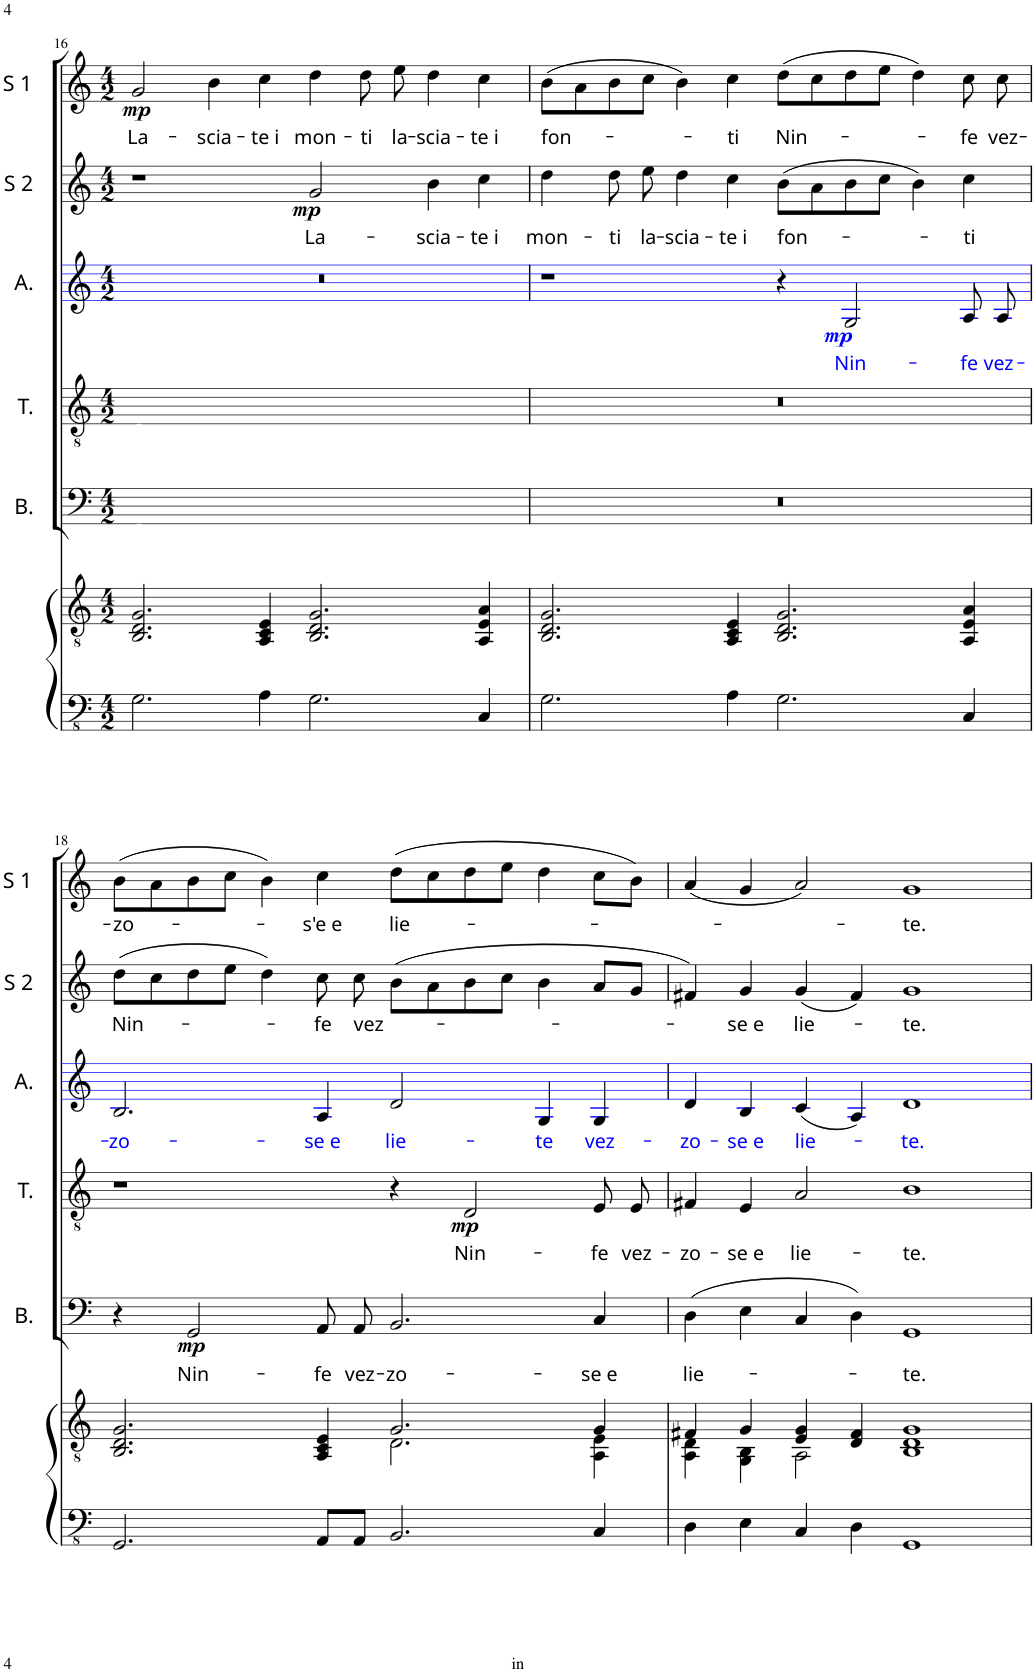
**kern	**kern	**kern	**text	**dynam	**kern	**text	**dynam	**kern	**text	**dynam	**kern	**text	**dynam	**kern	**text	**dynam
*part6	*part6	*part5	*part5	*part5	*part4	*part4	*part4	*part3	*part3	*part3	*part2	*part2	*part2	*part1	*part1	*part1
*staff7	*staff6	*staff5	*staff5	*staff5	*staff4	*staff4	*staff4	*staff3	*staff3	*staff3	*staff2	*staff2	*staff2	*staff1	*staff1	*staff1
*I"Piano	*	*I"B.	*	*	*I"T.	*	*	*I"A.	*	*	*I"S 2	*	*	*I"S 1	*	*
*I'Pno	*	*I'B.	*	*	*I'T.	*	*	*I'A.	*	*	*I'S 2	*	*	*I'S 1	*	*
!!LO:PB:g=z
*clefFv4	*clefGv2	*clefF4	*	*	*clefGv2	*	*	*clefG2	*	*	*clefG2	*	*	*clefG2	*	*
*k[]	*k[]	*k[]	*	*	*k[]	*	*	*k[]	*	*	*k[]	*	*	*k[]	*	*
*M4/2	*M4/2	*M4/2	*	*	*M4/2	*	*	*M4/2	*	*	*M4/2	*	*	*M4/2	*	*
=16	=16	=16	=16	=16	=16	=16	=16	=16	=16	=16	=16	=16	=16	=16	=16	=16
!	!	!	!	!	!	!	!	!	!	!	!	!	!	!	!LO:LY:b	!LO:DY:b
2.GG\	2.BB/ 2.D/ 2.G/	0FF!i	.	.	0D!i	.	.	0r	.	.	1r	.	.	2g/	La-	mp
!	!	!	!	!	!	!	!	!	!	!	!	!	!	!	!LO:LY:b	!
.	.	.	.	.	.	.	.	.	.	.	.	.	.	4b\	-scia-	.
!	!	!	!	!	!	!	!	!	!	!	!	!	!	!	!LO:LY:b	!
4AA\	4AA/ 4C/ 4E/	.	.	.	.	.	.	.	.	.	.	.	.	4cc\	-te i	.
!	!	!	!	!	!	!	!	!	!	!	!	!LO:LY:b	!LO:DY:b	!	!LO:LY:b	!
2.GG\	2.BB/ 2.D/ 2.G/	.	.	.	.	.	.	.	.	.	2g/	La-	mp	4dd\	mon-	.
!	!	!	!	!	!	!	!	!	!	!	!	!	!	!	!LO:LY:b	!
.	.	.	.	.	.	.	.	.	.	.	.	.	.	8dd\	-ti	.
!	!	!	!	!	!	!	!	!	!	!	!	!	!	!	!LO:LY:b	!
.	.	.	.	.	.	.	.	.	.	.	.	.	.	8ee\	la-	.
!	!	!	!	!	!	!	!	!	!	!	!	!LO:LY:b	!	!	!LO:LY:b	!
.	.	.	.	.	.	.	.	.	.	.	4b\	-scia-	.	4dd\	-scia-	.
!	!	!	!	!	!	!	!	!	!	!	!	!LO:LY:b	!	!	!LO:LY:b	!
4CC/	4AA/ 4E/ 4A/	.	.	.	.	.	.	.	.	.	4cc\	-te i	.	4cc\	-te i	.
=17	=17	=17	=17	=17	=17	=17	=17	=17	=17	=17	=17	=17	=17	=17	=17	=17
!	!	!	!	!	!	!	!	!	!	!	!	!LO:LY:b	!	!	!LO:LY:b	!
2.GG\	2.BB/ 2.D/ 2.G/	0r	.	.	0r	.	.	1r	.	.	4dd\	mon-	.	(8b\L	fon-	.
.	.	.	.	.	.	.	.	.	.	.	.	.	.	8a\	.	.
!	!	!	!	!	!	!	!	!	!	!	!	!LO:LY:b	!	!	!	!
.	.	.	.	.	.	.	.	.	.	.	8dd\	-ti	.	8b\	.	.
!	!	!	!	!	!	!	!	!	!	!	!	!LO:LY:b	!	!	!	!
.	.	.	.	.	.	.	.	.	.	.	8ee\	la-	.	8cc\J	.	.
!	!	!	!	!	!	!	!	!	!	!	!	!LO:LY:b	!	!	!	!
.	.	.	.	.	.	.	.	.	.	.	4dd\	-scia-	.	4b\)	.	.
!	!	!	!	!	!	!	!	!	!	!	!	!LO:LY:b	!	!	!LO:LY:b	!
4AA\	4AA/ 4C/ 4E/	.	.	.	.	.	.	.	.	.	4cc\	-te i	.	4cc\	-ti	.
!	!	!	!	!	!	!	!	!	!	!	!	!LO:LY:b	!	!	!LO:LY:b	!
2.GG\	2.BB/ 2.D/ 2.G/	.	.	.	.	.	.	4r	.	.	(8b\L	fon-	.	(8dd\L	Nin-	.
.	.	.	.	.	.	.	.	.	.	.	8a\	.	.	8cc\	.	.
!	!	!	!	!	!	!	!	!	!LO:LY:b:color=#0000FF	!LO:DY:b	!	!	!	!	!	!
.	.	.	.	.	.	.	.	2G/	Nin-	mp	8b\	.	.	8dd\	.	.
.	.	.	.	.	.	.	.	.	.	.	8cc\J	.	.	8ee\J	.	.
.	.	.	.	.	.	.	.	.	.	.	4b\)	.	.	4dd\)	.	.
!	!	!	!	!	!	!	!	!	!LO:LY:b:color=#0000FF	!	!	!LO:LY:b	!	!	!LO:LY:b	!
4CC/	4AA/ 4E/ 4A/	.	.	.	.	.	.	8A/L	-fe	.	4cc\	-ti	.	8cc\	-fe	.
!	!	!	!	!	!	!	!	!	!LO:LY:b:color=#0000FF	!	!	!	!	!	!LO:LY:b	!
.	.	.	.	.	.	.	.	8A/J	vez-	.	.	.	.	8cc\	vez-	.
!!LO:LB:g=z
=18	=18	=18	=18	=18	=18	=18	=18	=18	=18	=18	=18	=18	=18	=18	=18	=18
*	*^	*	*	*	*	*	*	*	*	*	*	*	*	*	*	*
!	!	!	!	!	!	!	!	!	!	!LO:LY:b:color=#0000FF	!	!	!LO:LY:b	!	!	!LO:LY:b	!
2.GGG/	2.BB/ 2.D/ 2.G/	1ryy	4r	.	.	1r	.	.	2.B/	-zo-	.	(8dd\L	Nin-	.	(8b\L	-zo-	.
.	.	.	.	.	.	.	.	.	.	.	.	8cc\	.	.	8a\	.	.
!	!	!	!	!LO:LY:b	!LO:DY:b	!	!	!	!	!	!	!	!	!	!	!	!
.	.	.	2GG/	Nin-	mp	.	.	.	.	.	.	8dd\	.	.	8b\	.	.
.	.	.	.	.	.	.	.	.	.	.	.	8ee\J	.	.	8cc\J	.	.
.	.	.	.	.	.	.	.	.	.	.	.	4dd\)	.	.	4b\)	.	.
!	!	!	!	!LO:LY:b	!	!	!	!	!	!LO:LY:b:color=#0000FF	!	!	!LO:LY:b	!	!	!LO:LY:b	!
8AAA/L	4AA/ 4C/ 4E/	.	8AA/L	-fe	.	.	.	.	4A/	-se e	.	8cc\	-fe	.	4cc\	-s'e e	.
!	!	!	!	!LO:LY:b	!	!	!	!	!	!	!	!	!LO:LY:b	!	!	!	!
8AAA/J	.	.	8AA/J	vez-	.	.	.	.	.	.	.	8cc\	vez-	.	.	.	.
!	!	!	!	!LO:LY:b	!	!	!	!	!	!LO:LY:b:color=#0000FF	!	!	!	!	!	!LO:LY:b	!
2.BBB/	2.G/	2.D\	2.BB/	-zo-	.	4r	.	.	2d/	lie-	.	(8b\L	.	.	(8dd\L	lie-	.
.	.	.	.	.	.	.	.	.	.	.	.	8a\	.	.	8cc\	.	.
!	!	!	!	!	!	!	!LO:LY:b	!LO:DY:b	!	!	!	!	!	!	!	!	!
.	.	.	.	.	.	2D/	Nin-	mp	.	.	.	8b\	.	.	8dd\	.	.
.	.	.	.	.	.	.	.	.	.	.	.	8cc\J	.	.	8ee\J	.	.
!	!	!	!	!	!	!	!	!	!	!LO:LY:b:color=#0000FF	!	!	!	!	!	!	!
.	.	.	.	.	.	.	.	.	4G/	-te	.	4b\	.	.	4dd\	.	.
!	!	!	!	!LO:LY:b	!	!	!LO:LY:b	!	!	!LO:LY:b:color=#0000FF	!	!	!	!	!	!	!
4CC/	4G/	4AA\ 4E\	4C/	-se e	.	8E/L	-fe	.	4G/	vez-	.	8a/L	.	.	8cc\L	.	.
!	!	!	!	!	!	!	!LO:LY:b	!	!	!	!	!	!	!	!	!	!
.	.	.	.	.	.	8E/J	vez-	.	.	.	.	8g/J	.	.	8b\J)	.	.
=19	=19	=19	=19	=19	=19	=19	=19	=19	=19	=19	=19	=19	=19	=19	=19	=19	=19
!	!	!	!	!LO:LY:b	!	!	!LO:LY:b	!	!	!LO:LY:b:color=#0000FF	!	!	!	!	!	!	!
4DD\	4F#X/	4AA\ 4D\	(4D\	lie-	.	4F#X/	-zo-	.	4d/	-zo-	.	4f#X/)	.	.	(4a/	.	.
!	!	!	!	!	!	!	!LO:LY:b	!	!	!LO:LY:b:color=#0000FF	!	!	!LO:LY:b	!	!	!	!
4EE\	4G/	4GG\ 4BB\	4E\	.	.	4E/	-se e	.	4B/	-se e	.	4g/	-se e	.	4g/	.	.
!	!	!	!	!	!	!	!LO:LY:b	!	!	!LO:LY:b:color=#0000FF	!	!	!LO:LY:b	!	!	!	!
4CC/	4E/ 4G/	2AA\	4C/	.	.	2A/	lie-	.	(4c/	lie-	.	(4g/	lie-	.	2a/)	.	.
4DD\	4D/ 4F#/	.	4D\)	.	.	.	.	.	4A/)	.	.	4f#/)	.	.	.	.	.
!	!	!	!	!LO:LY:b	!	!	!LO:LY:b	!	!	!LO:LY:b:color=#0000FF	!	!	!LO:LY:b	!	!	!LO:LY:b	!
1GGG	1G	1BB 1D	1GG	-te.	.	1B	-te.	.	1d	-te.	.	1g	-te.	.	1g	-te.	.
*	*v	*v	*	*	*	*	*	*	*	*	*	*	*	*	*	*	*
=	=	=	=	=	=	=	=	=	=	=	=	=	=	=	=	=
*-	*-	*-	*-	*-	*-	*-	*-	*-	*-	*-	*-	*-	*-	*-	*-	*-
